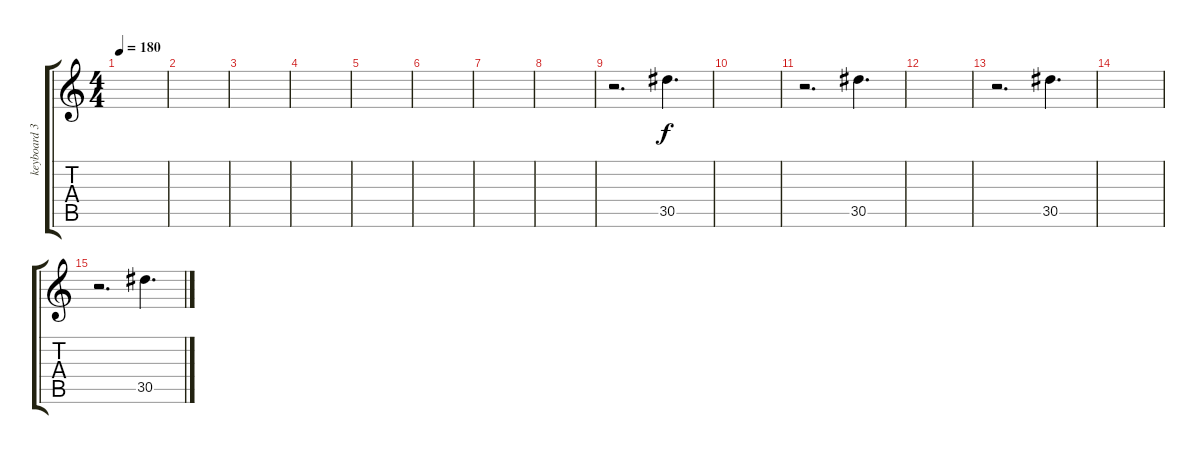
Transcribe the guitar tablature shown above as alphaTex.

\track ("keyboard 3" "keyboard 3") {instrument guitarfretnoise}
\staff {score tabs}
\tuning (E4 B3 G3 D3 A2 E2) {hide}
\ts (4 4)
\tempo 180
\clef g2
\ks c
|
|
|
|
|
|
|
|
r.2{d} 30.5.4{d} |
|
r.2{d} 30.5.4{d} |
|
r.2{d} 30.5.4{d} |
|
r.2{d} 30.5.4{d}
